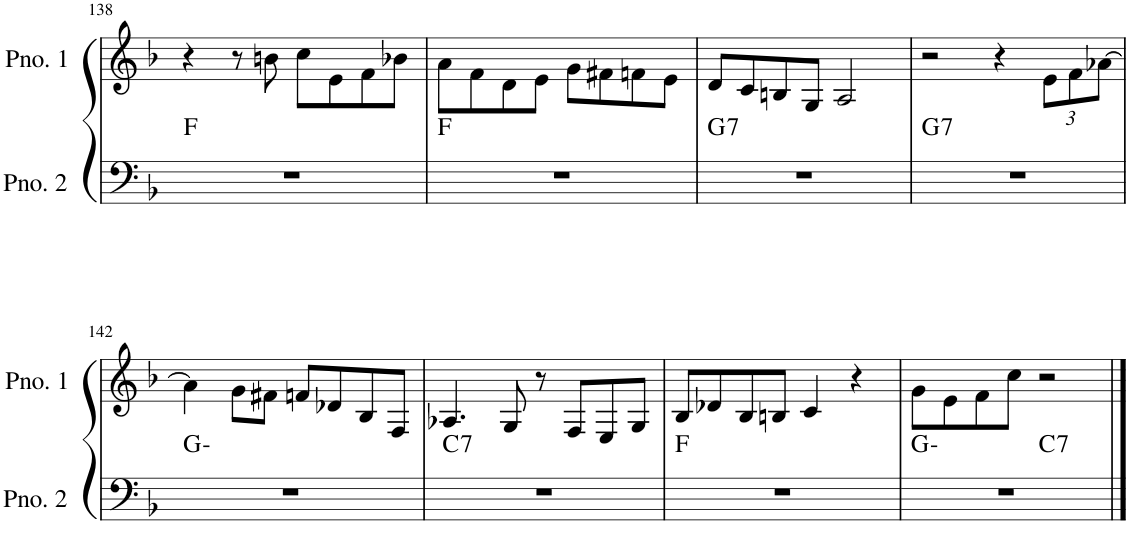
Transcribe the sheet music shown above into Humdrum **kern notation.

**kern	**harte	**kern
*part2	*part2	*part1
*staff2	*	*staff1
*I"ピアノ 2	*	*I"ピアノ 1
!!LO:PB:g=z
*clefF4	*	*clefG2
*k[b-]	*	*k[b-]
*M4/4	*	*M4/4
=138	=138	=138
1r	F:maj	4r
.	.	8r
.	.	8bn\
.	.	8cc\L
.	.	8e\
.	.	8f\
.	.	8b-X\J
=139	=139	=139
1r	F:maj	8a\L
.	.	8f\
.	.	8d\
.	.	8e\J
.	.	8g\L
.	.	8f#X\
.	.	8fn\
.	.	8e\J
=140	=140	=140
!	!LO:H:kt=7	!
1r	G:7	8d/L
.	.	8c/
.	.	8Bn/
.	.	8G/J
.	.	2A/
=141	=141	=141
!	!LO:H:kt=7	!
1r	G:7	2r
.	.	4r
*	*	*Xbrackettup
.	.	12e\L
.	.	12f\
.	.	[12a-X\J
!!LO:LB:g=z
=142	=142	=142
1r	G:min	4a-\]
.	.	8g\L
.	.	8f#X\J
.	.	8fn/L
.	.	8d-X/
.	.	8B-/
.	.	8F/J
=143	=143	=143
!	!LO:H:kt=7	!
1r	C:7	4.A-X/
.	.	8G/
.	.	8r
.	.	8F/L
.	.	8E/
.	.	8G/J
=144	=144	=144
1r	F:maj	8B-/L
.	.	8d-X/
.	.	8B-/
.	.	8Bn/J
.	.	4c/
.	.	4r
=145	=145	=145
*^	*	*
1r	2ryy	G:min	8g\L
.	.	.	8e\
.	.	.	8f\
.	.	.	8cc\J
!	!	!LO:H:kt=7	!
.	2ryy	C:7	2r
*v	*v	*	*
==	==	==
*-	*-	*-
